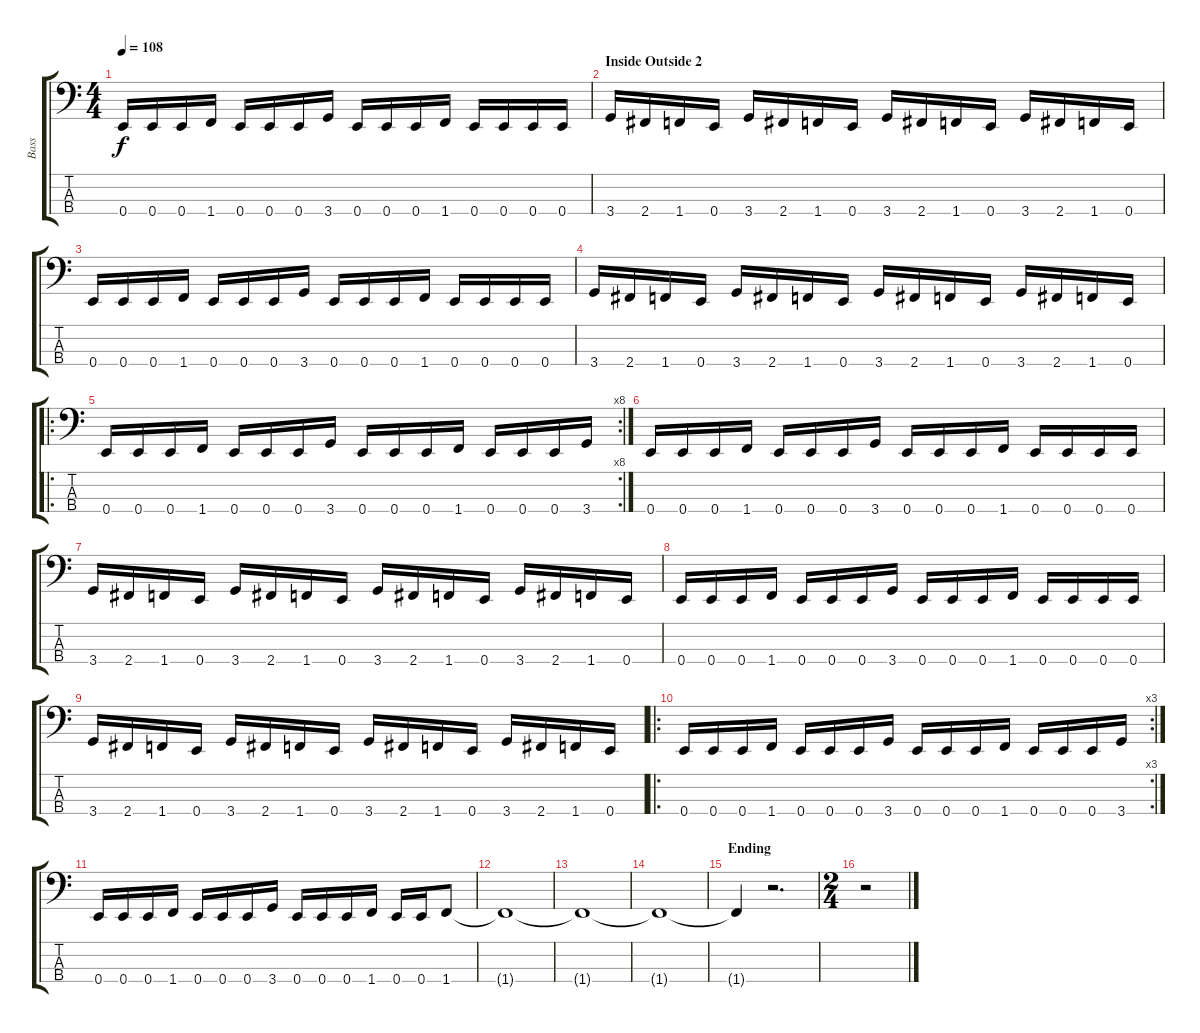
\track ("Bass" "Bass") {instrument electricbasspick}
\staff {score tabs}
\tuning (G2 D2 A1 E1) {hide}
\ts (4 4)
\tempo 108
\clef f4
\ks c
0.4.16{dy f} 0.4.16 0.4.16 1.4.16 0.4.16 0.4.16 0.4.16 3.4.16 0.4.16 0.4.16 0.4.16 1.4.16 0.4.16 0.4.16 0.4.16 0.4.16 |
\section ("" "Inside Outside 2")
3.4.16 2.4.16 1.4.16 0.4.16 3.4.16 2.4.16 1.4.16 0.4.16 3.4.16 2.4.16 1.4.16 0.4.16 3.4.16 2.4.16 1.4.16 0.4.16 |
0.4.16 0.4.16 0.4.16 1.4.16 0.4.16 0.4.16 0.4.16 3.4.16 0.4.16 0.4.16 0.4.16 1.4.16 0.4.16 0.4.16 0.4.16 0.4.16 |
3.4.16 2.4.16 1.4.16 0.4.16 3.4.16 2.4.16 1.4.16 0.4.16 3.4.16 2.4.16 1.4.16 0.4.16 3.4.16 2.4.16 1.4.16 0.4.16 |
\ro
\rc 8
0.4.16 0.4.16 0.4.16 1.4.16 0.4.16 0.4.16 0.4.16 3.4.16 0.4.16 0.4.16 0.4.16 1.4.16 0.4.16 0.4.16 0.4.16 3.4.16 |
0.4.16 0.4.16 0.4.16 1.4.16 0.4.16 0.4.16 0.4.16 3.4.16 0.4.16 0.4.16 0.4.16 1.4.16 0.4.16 0.4.16 0.4.16 0.4.16 |
3.4.16 2.4.16 1.4.16 0.4.16 3.4.16 2.4.16 1.4.16 0.4.16 3.4.16 2.4.16 1.4.16 0.4.16 3.4.16 2.4.16 1.4.16 0.4.16 |
0.4.16 0.4.16 0.4.16 1.4.16 0.4.16 0.4.16 0.4.16 3.4.16 0.4.16 0.4.16 0.4.16 1.4.16 0.4.16 0.4.16 0.4.16 0.4.16 |
3.4.16 2.4.16 1.4.16 0.4.16 3.4.16 2.4.16 1.4.16 0.4.16 3.4.16 2.4.16 1.4.16 0.4.16 3.4.16 2.4.16 1.4.16 0.4.16 |
\ro
\rc 3
0.4.16 0.4.16 0.4.16 1.4.16 0.4.16 0.4.16 0.4.16 3.4.16 0.4.16 0.4.16 0.4.16 1.4.16 0.4.16 0.4.16 0.4.16 3.4.16 |
0.4.16 0.4.16 0.4.16 1.4.16 0.4.16 0.4.16 0.4.16 3.4.16 0.4.16 0.4.16 0.4.16 1.4.16 0.4.16 0.4.16 1.4.8 |
1.4{t}.1 |
1.4{t}.1 |
1.4{t}.1 |
\section ("" "Ending")
1.4{t}.4 r.2{d} |
\ts (2 4)
r.2
